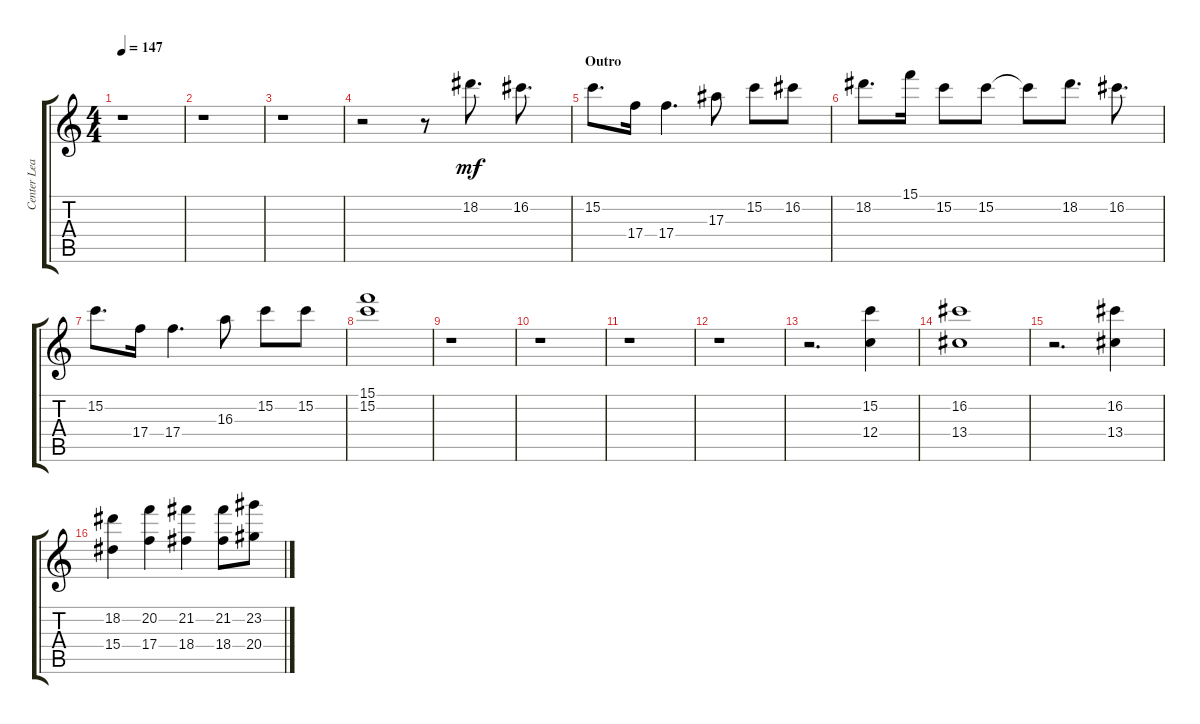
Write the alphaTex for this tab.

\track ("Center Lead 1" "Center Lea") {instrument overdrivenguitar}
\staff {score tabs}
\tuning (D4 A3 F3 C3 G2 C2) {hide}
\ts (4 4)
\tempo 147
\clef g2
\ks aminor
r.1{dy mf} |
r.1 |
r.1 |
r.2 r.8 18.2.8{d} 16.2.8{d} |
\section ("" "Outro")
15.2.8{d} 17.4.16 17.4.4{d} 17.3.8 15.2.8 16.2.8 |
18.2.8{d} 15.1.16 15.2.8 15.2.8 15.2{t}.8 18.2.8{d} 16.2.8{d} |
15.2.8{d} 17.4.16 17.4.4{d} 16.3.8 15.2.8 15.2.8 |
(15.1 15.2).1 |
r.1 |
r.1 |
r.1 |
r.1 |
r.2{d} (15.2 12.4).4 |
(16.2 13.4).1 |
r.2{d} (16.2 13.4).4 |
(18.2 15.4).4 (20.2 17.4).4 (21.2 18.4).4 (21.2 18.4).8 (23.2 20.4).8
